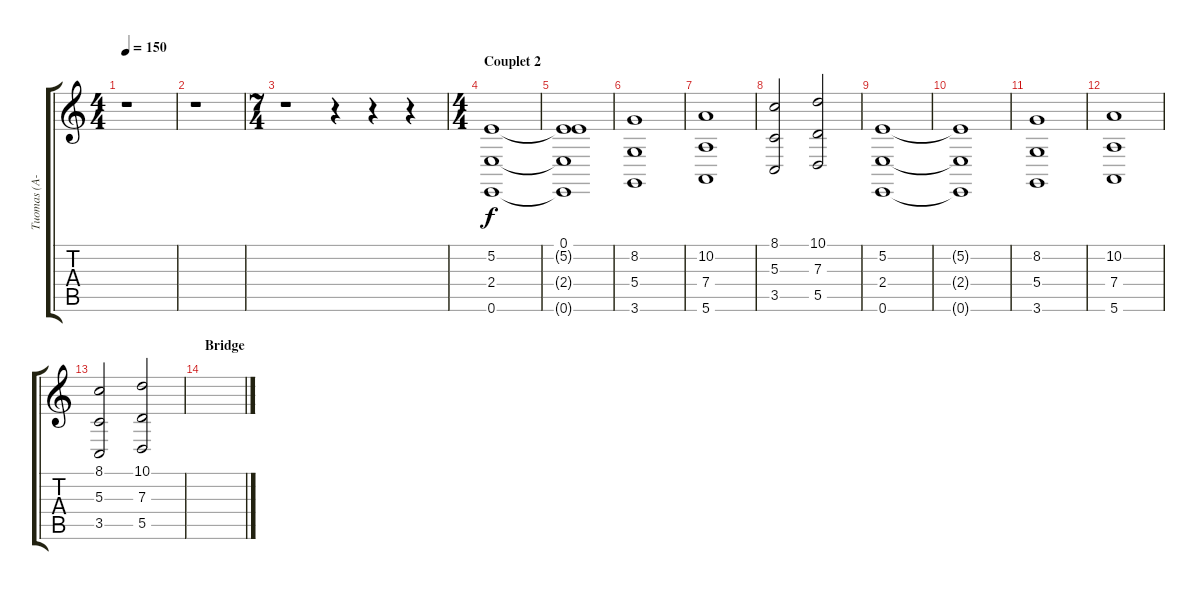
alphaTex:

\track ("Tuomas (A-a-hs)" "Tuomas (A-") {instrument choiraahs}
\staff {score tabs}
\tuning (E4 B3 G3 D3 A2 E2) {hide}
\ts (4 4)
\tempo 150
\clef g2
\ks c
r.1{dy f} |
r.1 |
\ts (7 4)
r.1 r.4 r.4 r.4 |
\ts (4 4)
\section ("" "Couplet 2")
(5.2 2.4 0.6).1 |
(0.1 5.2{t} 2.4{t} 0.6{t}).1 |
(8.2 5.4 3.6).1 |
(10.2 7.4 5.6).1 |
(8.1 5.3 3.5).2 (10.1 7.3 5.5).2 |
(5.2 2.4 0.6).1 |
(5.2{t} 2.4{t} 0.6{t}).1 |
(8.2 5.4 3.6).1 |
(10.2 7.4 5.6).1 |
(8.1 5.3 3.5).2 (10.1 7.3 5.5).2 |
\section ("" "Bridge")
